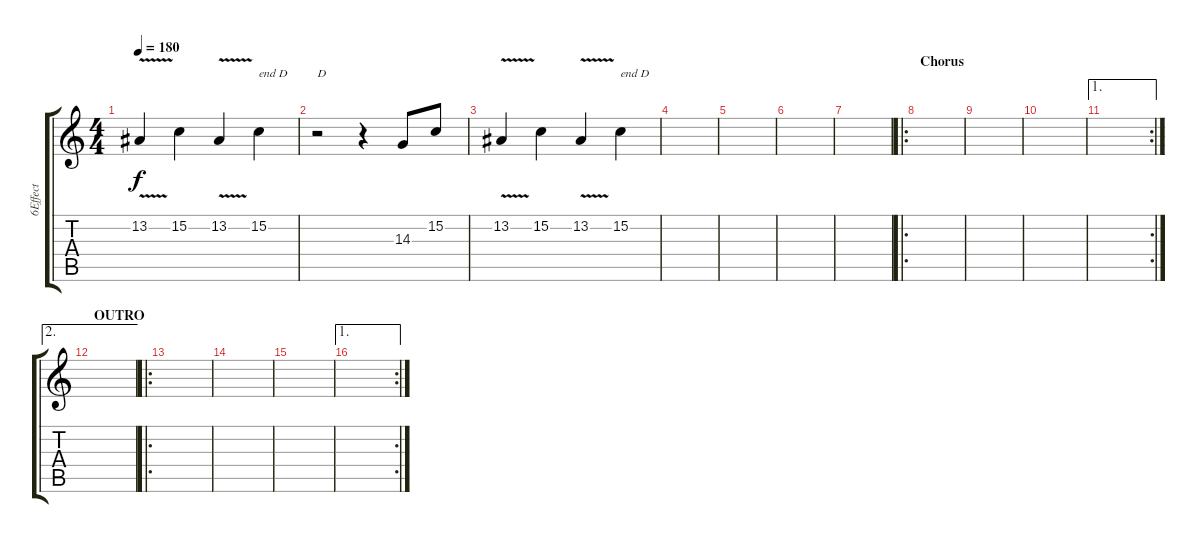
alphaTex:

\track ("6Effect" "6Effect") {instrument ocarina}
\staff {score tabs}
\tuning (D4 A3 F3 C3 G2 C2) {hide}
\ts (4 4)
\tempo 180
\clef g2
\ks c
13.2{v}.4{dy f} 15.2.4 13.2{v}.4 15.2.4{txt "end D"} |
r.2{txt "D"} r.4 14.3.8 15.2.8 |
13.2{v}.4 15.2.4 13.2{v}.4 15.2.4{txt "end D"} |
|
|
|
|
\ro
\section ("" "Chorus")
|
|
|
\ae 1
\rc 2
|
\ae 2
\section ("" "OUTRO")
|
\ro
|
|
|
\ae 1
\rc 2
